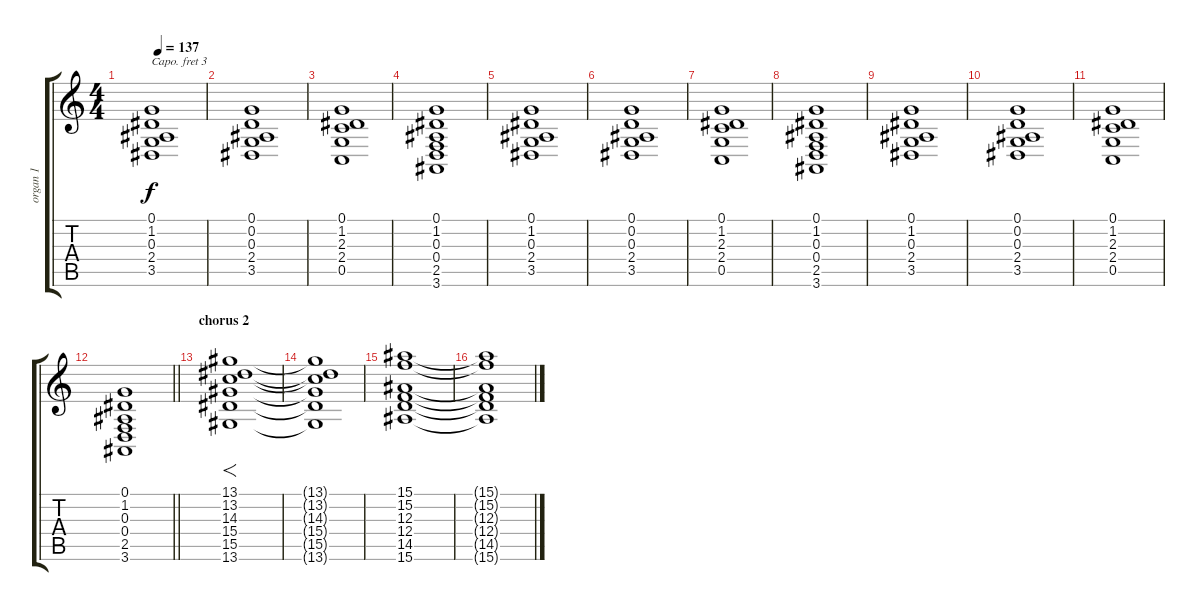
\track ("organ 1" "organ 1") {instrument drawbarorgan}
\staff {score tabs}
\capo 3
\tuning (E4 B3 G3 D3 A2 E2) {hide}
\ts (4 4)
\tempo 137
\clef g2
\ks c
(0.1 1.2 0.3 2.4 3.5).1{dy f} |
(0.1 0.2 0.3 2.4 3.5).1 |
(0.1 1.2 2.3 2.4 0.5).1 |
(0.1 1.2 0.3 0.4 2.5 3.6).1 |
(0.1 1.2 0.3 2.4 3.5).1 |
(0.1 0.2 0.3 2.4 3.5).1 |
(0.1 1.2 2.3 2.4 0.5).1 |
(0.1 1.2 0.3 0.4 2.5 3.6).1 |
(0.1 1.2 0.3 2.4 3.5).1 |
(0.1 0.2 0.3 2.4 3.5).1 |
(0.1 1.2 2.3 2.4 0.5).1 |
\barLineRight lightlight
(0.1 1.2 0.3 0.4 2.5 3.6).1 |
\section ("" "chorus 2")
(13.1 13.2 14.3 15.4 15.5 13.6).1{f volume 7 balance 15 instrument synthstrings1} |
(13.1{t} 13.2{t} 14.3{t} 15.4{t} 15.5{t} 13.6{t}).1 |
(15.1 15.2 12.3 12.4 14.5 15.6).1 |
(15.1{t} 15.2{t} 12.3{t} 12.4{t} 14.5{t} 15.6{t}).1
